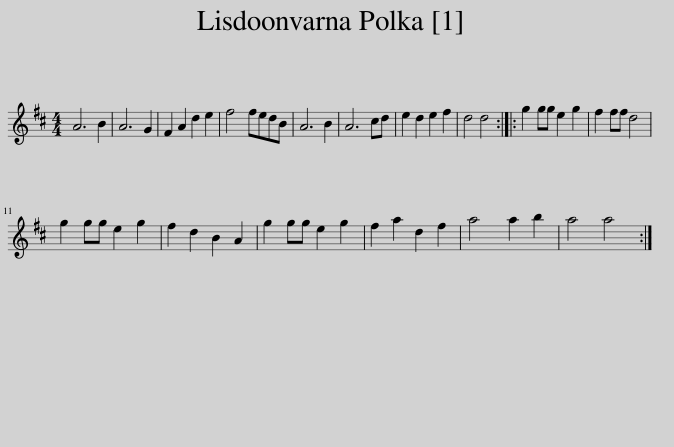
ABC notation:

X:1
L:1/8
M:4/4
I:linebreak $
K:D
V:1 treble
V:1
 A6 B2 | A6 G2 | F2 A2 d2 e2 | f4 fedB | A6 B2 | %5
 A6 cd | e2 d2 e2 f2 | d4 d4 :: g2 gg e2 g2 | f2 ff d4 |$ %10
 g2 gg e2 g2 | f2 d2 B2 A2 | g2 gg e2 g2 | f2 a2 d2 f2 | a4 a2 b2 | %15
 a4 a4 :| %16
